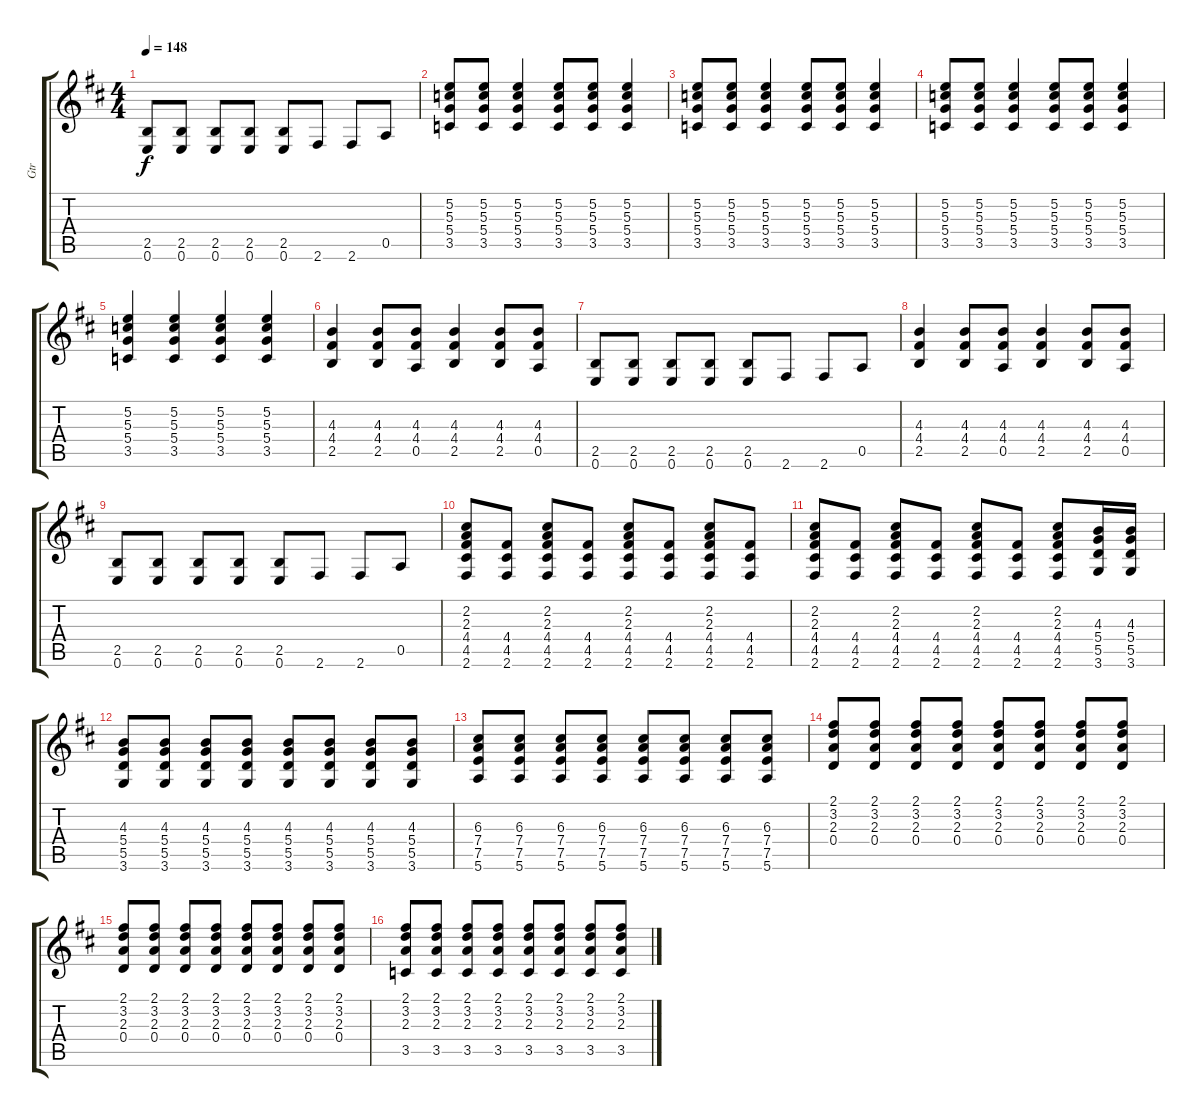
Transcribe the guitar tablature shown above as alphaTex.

\track ("Gtr" "Gtr") {instrument distortionguitar}
\staff {score tabs}
\tuning (E4 B3 G3 D3 A2 E2) {hide}
\ts (4 4)
\tempo 148
\clef g2
\ks d
(2.5 0.6).8{dy f} (2.5 0.6).8 (2.5 0.6).8 (2.5 0.6).8 (2.5 0.6).8 2.6.8 2.6.8 0.5.8 |
(5.2 5.3 5.4 3.5).8 (5.2 5.3 5.4 3.5).8 (5.2 5.3 5.4 3.5).4 (5.2 5.3 5.4 3.5).8 (5.2 5.3 5.4 3.5).8 (5.2 5.3 5.4 3.5).4 |
(5.2 5.3 5.4 3.5).8 (5.2 5.3 5.4 3.5).8 (5.2 5.3 5.4 3.5).4 (5.2 5.3 5.4 3.5).8 (5.2 5.3 5.4 3.5).8 (5.2 5.3 5.4 3.5).4 |
(5.2 5.3 5.4 3.5).8 (5.2 5.3 5.4 3.5).8 (5.2 5.3 5.4 3.5).4 (5.2 5.3 5.4 3.5).8 (5.2 5.3 5.4 3.5).8 (5.2 5.3 5.4 3.5).4 |
(5.2 5.3 5.4 3.5).4 (5.2 5.3 5.4 3.5).4 (5.2 5.3 5.4 3.5).4 (5.2 5.3 5.4 3.5).4 |
(4.3 4.4 2.5).4 (4.3 4.4 2.5).8 (4.3 4.4 0.5).8 (4.3 4.4 2.5).4 (4.3 4.4 2.5).8 (4.3 4.4 0.5).8 |
(2.5 0.6).8 (2.5 0.6).8 (2.5 0.6).8 (2.5 0.6).8 (2.5 0.6).8 2.6.8 2.6.8 0.5.8 |
(4.3 4.4 2.5).4 (4.3 4.4 2.5).8 (4.3 4.4 0.5).8 (4.3 4.4 2.5).4 (4.3 4.4 2.5).8 (4.3 4.4 0.5).8 |
(2.5 0.6).8 (2.5 0.6).8 (2.5 0.6).8 (2.5 0.6).8 (2.5 0.6).8 2.6.8 2.6.8 0.5.8 |
(2.2 2.3 4.4 4.5 2.6).8 (4.4 4.5 2.6).8 (2.2 2.3 4.4 4.5 2.6).8 (4.4 4.5 2.6).8 (2.2 2.3 4.4 4.5 2.6).8 (4.4 4.5 2.6).8 (2.2 2.3 4.4 4.5 2.6).8 (4.4 4.5 2.6).8 |
(2.2 2.3 4.4 4.5 2.6).8 (4.4 4.5 2.6).8 (2.2 2.3 4.4 4.5 2.6).8 (4.4 4.5 2.6).8 (2.2 2.3 4.4 4.5 2.6).8 (4.4 4.5 2.6).8 (2.2 2.3 4.4 4.5 2.6).8 (4.3 5.4 5.5 3.6).16 (4.3 5.4 5.5 3.6).16 |
(4.3 5.4 5.5 3.6).8 (4.3 5.4 5.5 3.6).8 (4.3 5.4 5.5 3.6).8 (4.3 5.4 5.5 3.6).8 (4.3 5.4 5.5 3.6).8 (4.3 5.4 5.5 3.6).8 (4.3 5.4 5.5 3.6).8 (4.3 5.4 5.5 3.6).8 |
(6.3 7.4 7.5 5.6).8 (6.3 7.4 7.5 5.6).8 (6.3 7.4 7.5 5.6).8 (6.3 7.4 7.5 5.6).8 (6.3 7.4 7.5 5.6).8 (6.3 7.4 7.5 5.6).8 (6.3 7.4 7.5 5.6).8 (6.3 7.4 7.5 5.6).8 |
(2.1 3.2 2.3 0.4).8 (2.1 3.2 2.3 0.4).8 (2.1 3.2 2.3 0.4).8 (2.1 3.2 2.3 0.4).8 (2.1 3.2 2.3 0.4).8 (2.1 3.2 2.3 0.4).8 (2.1 3.2 2.3 0.4).8 (2.1 3.2 2.3 0.4).8 |
(2.1 3.2 2.3 0.4).8 (2.1 3.2 2.3 0.4).8 (2.1 3.2 2.3 0.4).8 (2.1 3.2 2.3 0.4).8 (2.1 3.2 2.3 0.4).8 (2.1 3.2 2.3 0.4).8 (2.1 3.2 2.3 0.4).8 (2.1 3.2 2.3 0.4).8 |
(2.1 3.2 2.3 3.5).8 (2.1 3.2 2.3 3.5).8 (2.1 3.2 2.3 3.5).8 (2.1 3.2 2.3 3.5).8 (2.1 3.2 2.3 3.5).8 (2.1 3.2 2.3 3.5).8 (2.1 3.2 2.3 3.5).8 (2.1 3.2 2.3 3.5).8
